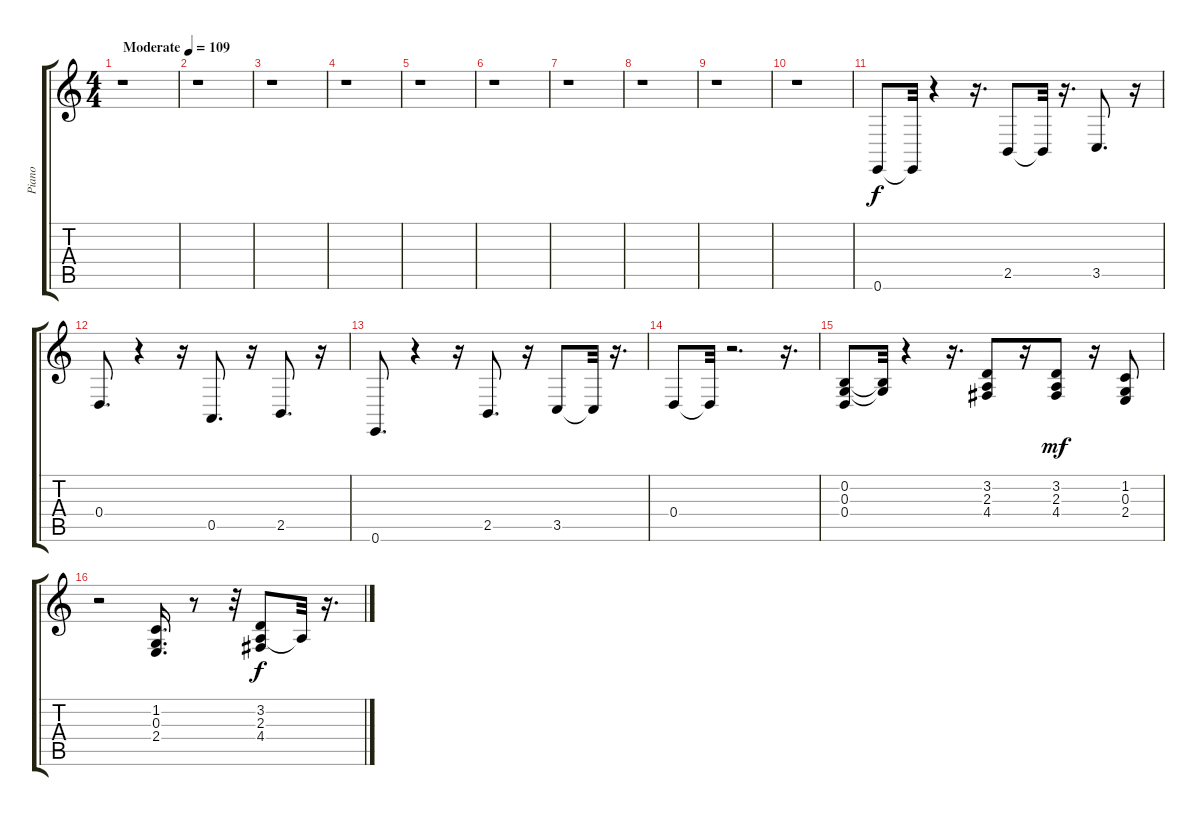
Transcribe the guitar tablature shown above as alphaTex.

\track ("Piano" "Piano") {instrument electricpiano2}
\staff {score tabs}
\tuning (E4 B3 G3 D3 A2 E2) {hide}
\ts (4 4)
\tempo (109 "Moderate")
\clef g2
\ks c
r.1{dy f instrument electricpiano2} |
r.1 |
r.1 |
r.1 |
r.1 |
r.1 |
r.1 |
r.1 |
r.1 |
r.1 |
0.6.8{balance 9} 0.6{t}.32 r.4 r.16{d} 2.5.8 2.5{t}.32 r.16{d} 3.5.8{d} r.16 |
0.4.8{d} r.4 r.16 0.5.8{d} r.16 2.5.8{d} r.16 |
0.6.8{d} r.4 r.16 2.5.8{d} r.16 3.5.8 3.5{t}.32 r.16{d} |
0.4.8 0.4{t}.32 r.2{d} r.16{d} |
(0.2 0.3 0.4).8 (0.2{t} 0.3{t}).32 r.4 r.16{d} (3.2 2.3 4.4).8 r.16 (3.2 2.3 4.4).8{dy mf} r.16 (1.2 0.3 2.4).8 |
r.2 (1.2 0.3 2.4).16{d} r.8 r.32 (3.2 2.3 4.4).8{dy f} 2.3{t}.32 r.16{d}
